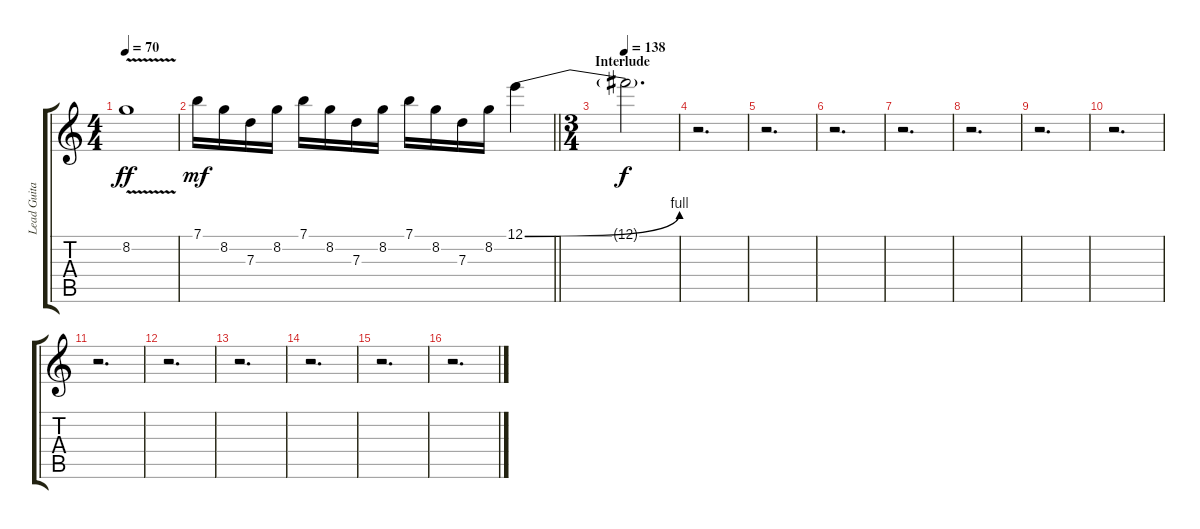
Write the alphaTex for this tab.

\track ("Lead Guitar (Steve)" "Lead Guita") {instrument overdrivenguitar}
\staff {score tabs}
\tuning (E4 B3 G3 D3 A2 E2) {hide}
\ts (4 4)
\tempo 70
\clef g2
\ks c
8.2{v}.1{dy ff} |
\barLineRight lightlight
7.1.16{dy mf} 8.2.16 7.3.16 8.2.16 7.1.16 8.2.16 7.3.16 8.2.16 7.1.16 8.2.16 7.3.16 8.2.16 12.1{be (bend 0 0 60 4)}.4 |
\ts (3 4)
\section ("" "Interlude")
\tempo 138
12.1{t}.2{d dy f} |
r.2{d} |
r.2{d} |
r.2{d} |
r.2{d} |
r.2{d} |
r.2{d} |
r.2{d} |
r.2{d} |
r.2{d} |
r.2{d} |
r.2{d} |
r.2{d} |
r.2{d}
